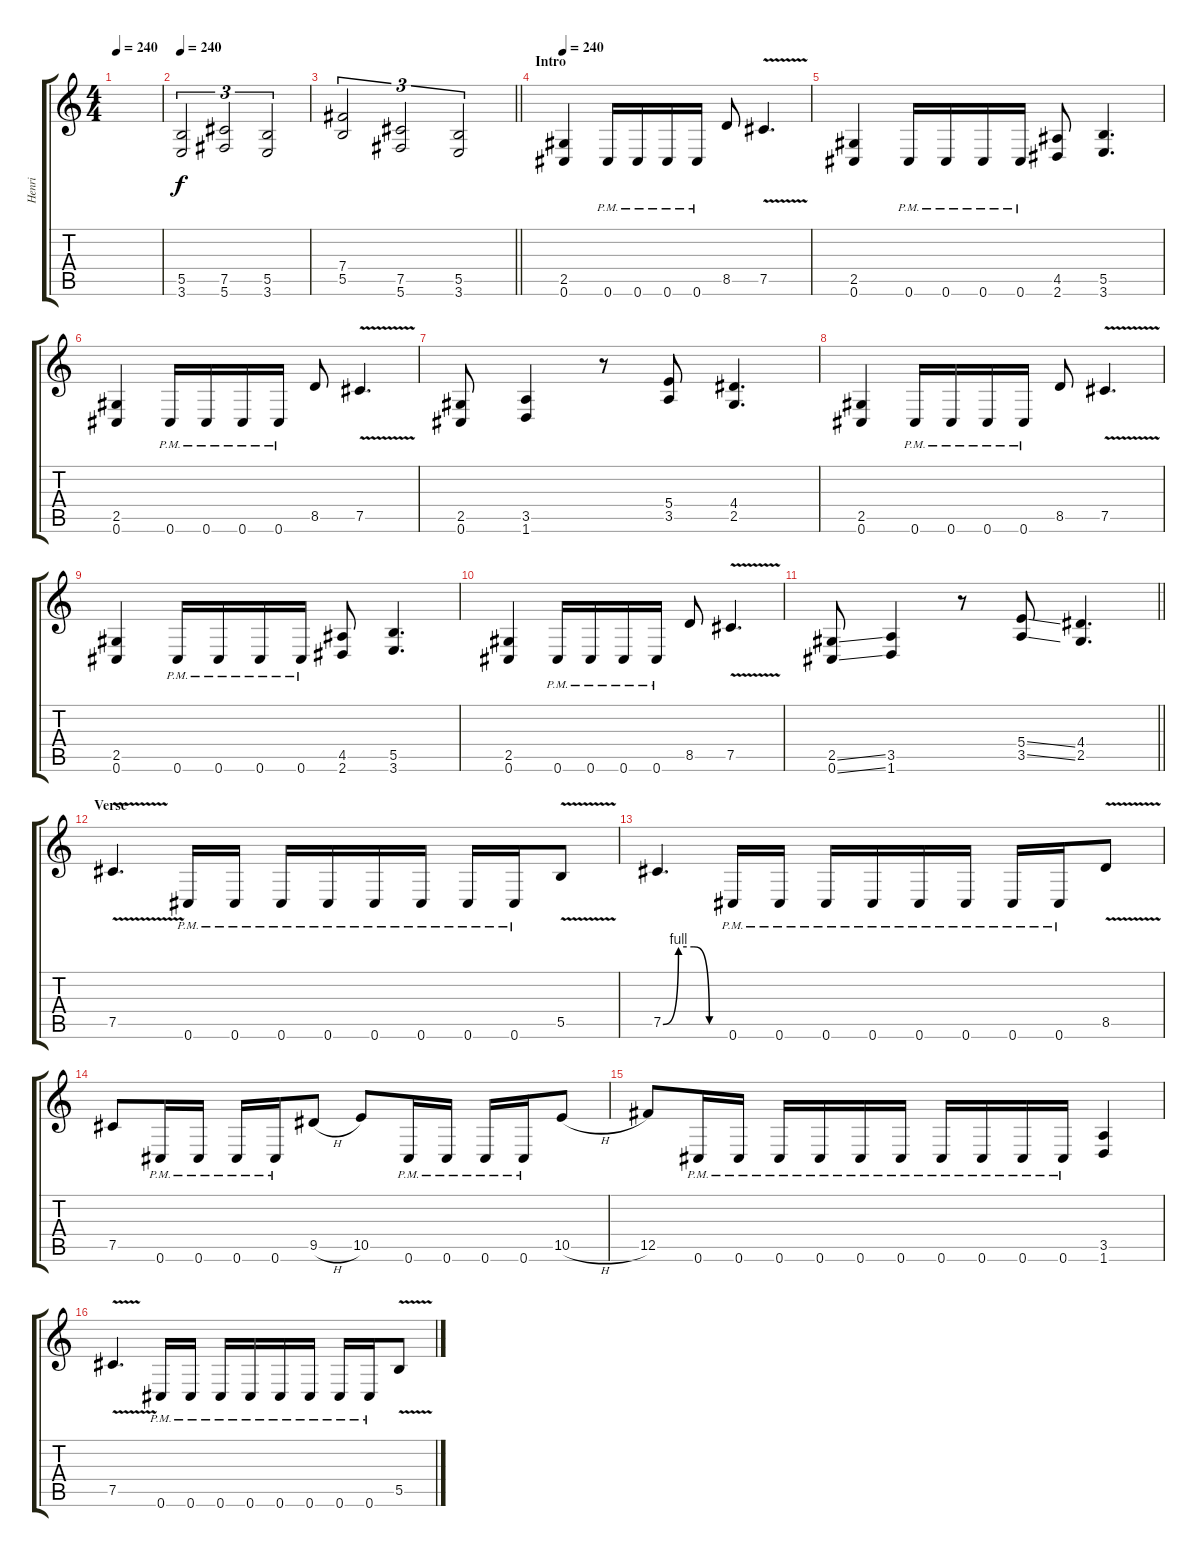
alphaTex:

\track ("Henri" "Henri") {instrument distortionguitar}
\staff {score tabs}
\tuning (Db4 Ab3 E3 B2 Gb2 Db2) {hide}
\ts (4 4)
\tempo 240
\clef g2
\ks c
|
\tempo 240
(5.5 3.6).2{tu (3 2)} (7.5 5.6).2{tu (3 2)} (5.5 3.6).2{tu (3 2)} |
\barLineRight lightlight
(7.4 5.5).2{tu (3 2)} (7.5 5.6).2{tu (3 2)} (5.5 3.6).2{tu (3 2)} |
\section ("" "Intro")
\tempo 240
(2.5 0.6).4 0.6{pm}.16 0.6{pm}.16 0.6{pm}.16 0.6{pm}.16 8.5.8 7.5{v}.4{d} |
(2.5 0.6).4 0.6{pm}.16 0.6{pm}.16 0.6{pm}.16 0.6{pm}.16 (4.5 2.6).8 (5.5 3.6).4{d} |
(2.5 0.6).4 0.6{pm}.16 0.6{pm}.16 0.6{pm}.16 0.6{pm}.16 8.5.8 7.5{v}.4{d} |
(2.5 0.6).8 (3.5 1.6).4 r.8 (5.4 3.5).8 (4.4 2.5).4{d} |
(2.5 0.6).4 0.6{pm}.16 0.6{pm}.16 0.6{pm}.16 0.6{pm}.16 8.5.8 7.5{v}.4{d} |
(2.5 0.6).4 0.6{pm}.16 0.6{pm}.16 0.6{pm}.16 0.6{pm}.16 (4.5 2.6).8 (5.5 3.6).4{d} |
(2.5 0.6).4 0.6{pm}.16 0.6{pm}.16 0.6{pm}.16 0.6{pm}.16 8.5.8 7.5{v}.4{d} |
\barLineRight lightlight
(2.5{ss} 0.6{ss}).8 (3.5 1.6).4 r.8 (5.4{ss} 3.5{ss}).8 (4.4 2.5).4{d} |
\section ("" "Verse")
7.5{v}.4{d} 0.6{pm}.16 0.6{pm}.16 0.6{pm}.16 0.6{pm}.16 0.6{pm}.16 0.6{pm}.16 0.6{pm}.16 0.6{pm}.16 5.5{v}.8 |
7.5{be (custom 0 0 15 4 30 4 45 0 60 0)}.4{d} 0.6{pm}.16 0.6{pm}.16 0.6{pm}.16 0.6{pm}.16 0.6{pm}.16 0.6{pm}.16 0.6{pm}.16 0.6{pm}.16 8.5{v}.8 |
7.5.8 0.6{pm}.16 0.6{pm}.16 0.6{pm}.16 0.6{pm}.16 9.5{h}.8 10.5.8 0.6{pm}.16 0.6{pm}.16 0.6{pm}.16 0.6{pm}.16 10.5{h}.8 |
12.5.8 0.6{pm}.16 0.6{pm}.16 0.6{pm}.16 0.6{pm}.16 0.6{pm}.16 0.6{pm}.16 0.6{pm}.16 0.6{pm}.16 0.6{pm}.16 0.6{pm}.16 (3.5 1.6).4 |
7.5{v}.4{d} 0.6{pm}.16 0.6{pm}.16 0.6{pm}.16 0.6{pm}.16 0.6{pm}.16 0.6{pm}.16 0.6{pm}.16 0.6{pm}.16 5.5{v}.8
